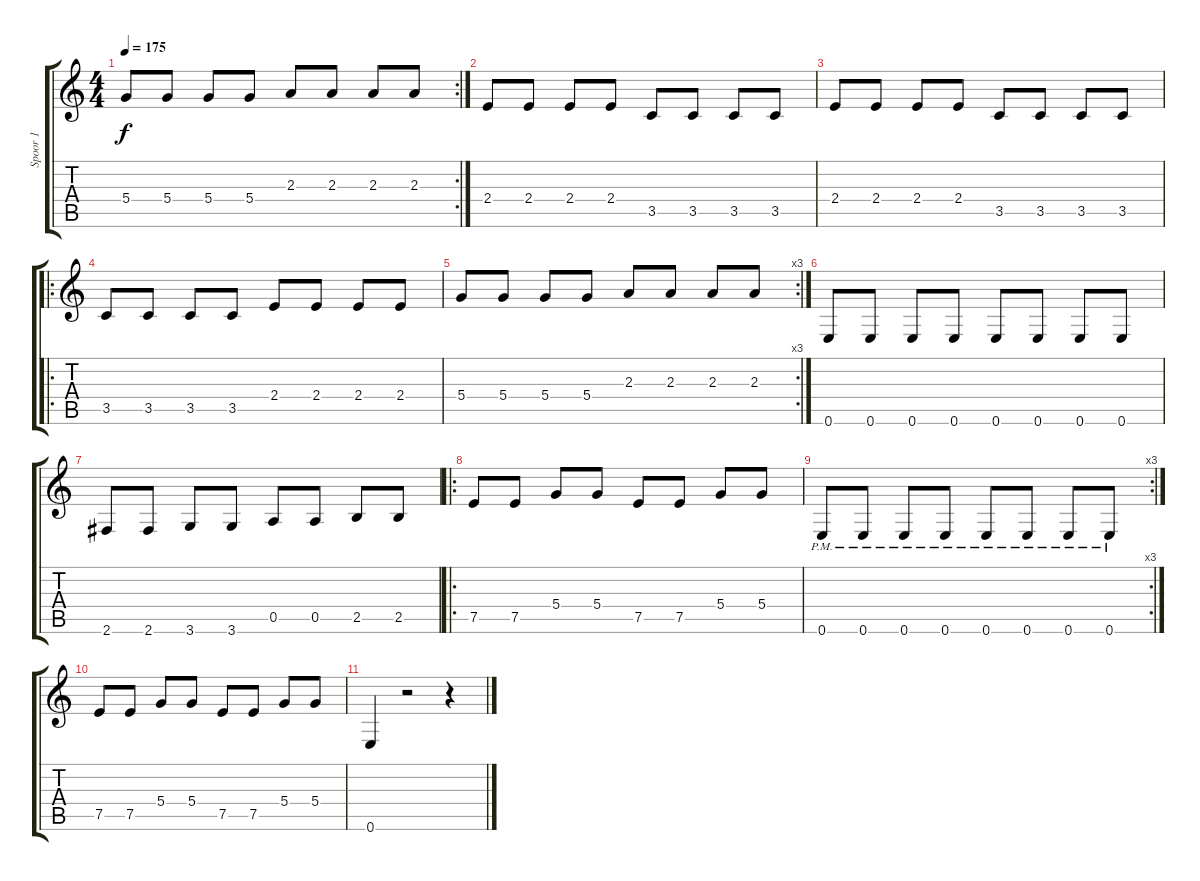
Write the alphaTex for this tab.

\track ("Spoor 1" "Spoor 1") {instrument distortionguitar}
\staff {score tabs}
\tuning (E4 B3 G3 D3 A2 E2) {hide}
\rc 2
\ts (4 4)
\tempo 175
\clef g2
\ks c
5.4.8{dy f} 5.4.8 5.4.8 5.4.8 2.3.8 2.3.8 2.3.8 2.3.8 |
2.4.8 2.4.8 2.4.8 2.4.8 3.5.8 3.5.8 3.5.8 3.5.8 |
2.4.8 2.4.8 2.4.8 2.4.8 3.5.8 3.5.8 3.5.8 3.5.8 |
\ro
3.5.8 3.5.8 3.5.8 3.5.8 2.4.8 2.4.8 2.4.8 2.4.8 |
\rc 3
5.4.8 5.4.8 5.4.8 5.4.8 2.3.8 2.3.8 2.3.8 2.3.8 |
0.6.8 0.6.8 0.6.8 0.6.8 0.6.8 0.6.8 0.6.8 0.6.8 |
2.6.8 2.6.8 3.6.8 3.6.8 0.5.8 0.5.8 2.5.8 2.5.8 |
\ro
7.5.8 7.5.8 5.4.8 5.4.8 7.5.8 7.5.8 5.4.8 5.4.8 |
\rc 3
0.6{pm}.8 0.6{pm}.8 0.6{pm}.8 0.6{pm}.8 0.6{pm}.8 0.6{pm}.8 0.6{pm}.8 0.6{pm}.8 |
7.5.8 7.5.8 5.4.8 5.4.8 7.5.8 7.5.8 5.4.8 5.4.8 |
0.6.4 r.2 r.4
